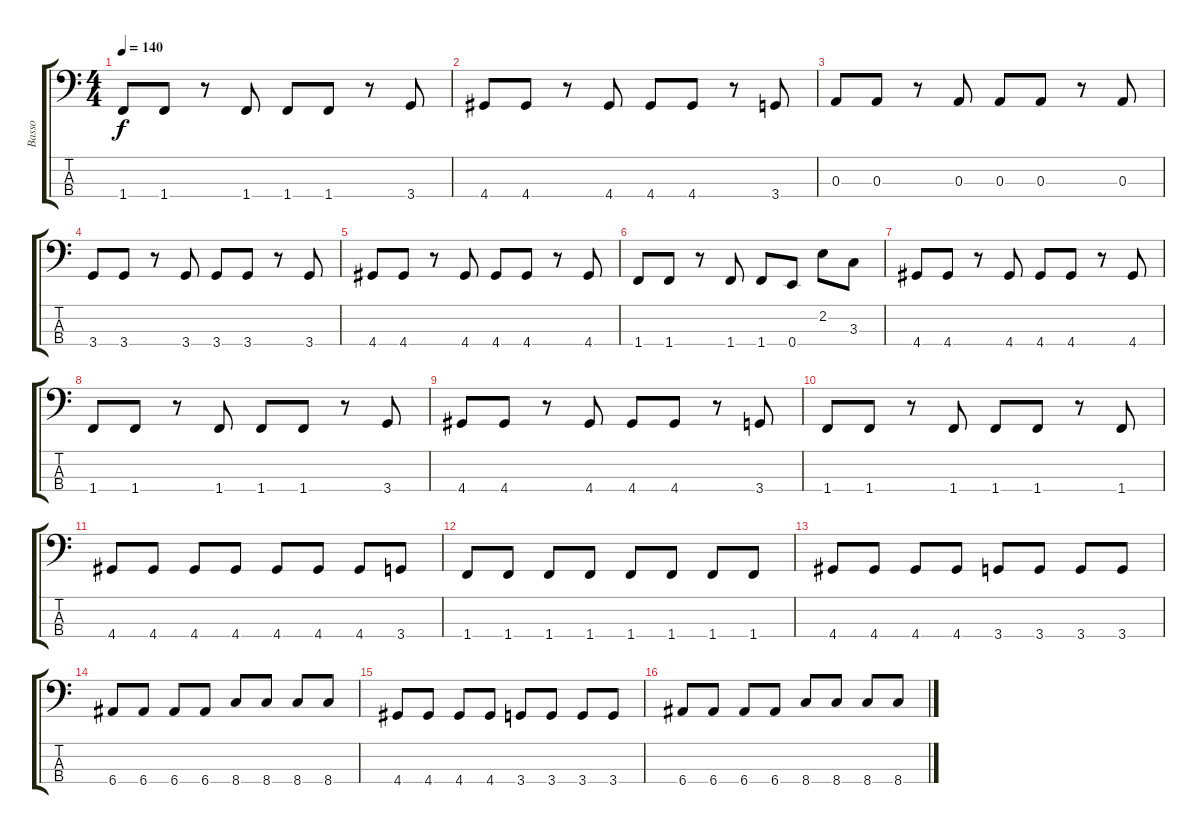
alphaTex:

\track ("Basso" "Basso") {instrument electricbasspick}
\staff {score tabs}
\tuning (G2 D2 A1 E1) {hide}
\ts (4 4)
\tempo 140
\clef f4
\ks c
1.4.8{dy f} 1.4.8 r.8 1.4.8 1.4.8 1.4.8 r.8 3.4.8 |
4.4.8 4.4.8 r.8 4.4.8 4.4.8 4.4.8 r.8 3.4.8 |
0.3.8 0.3.8 r.8 0.3.8 0.3.8 0.3.8 r.8 0.3.8 |
3.4.8 3.4.8 r.8 3.4.8 3.4.8 3.4.8 r.8 3.4.8 |
4.4.8 4.4.8 r.8 4.4.8 4.4.8 4.4.8 r.8 4.4.8 |
1.4.8 1.4.8 r.8 1.4.8 1.4.8 0.4.8 2.2.8 3.3.8 |
4.4.8 4.4.8 r.8 4.4.8 4.4.8 4.4.8 r.8 4.4.8 |
1.4.8 1.4.8 r.8 1.4.8 1.4.8 1.4.8 r.8 3.4.8 |
4.4.8 4.4.8 r.8 4.4.8 4.4.8 4.4.8 r.8 3.4.8 |
1.4.8 1.4.8 r.8 1.4.8 1.4.8 1.4.8 r.8 1.4.8 |
4.4.8 4.4.8 4.4.8 4.4.8 4.4.8 4.4.8 4.4.8 3.4.8 |
1.4.8 1.4.8 1.4.8 1.4.8 1.4.8 1.4.8 1.4.8 1.4.8 |
4.4.8 4.4.8 4.4.8 4.4.8 3.4.8 3.4.8 3.4.8 3.4.8 |
6.4.8 6.4.8 6.4.8 6.4.8 8.4.8 8.4.8 8.4.8 8.4.8 |
4.4.8 4.4.8 4.4.8 4.4.8 3.4.8 3.4.8 3.4.8 3.4.8 |
6.4.8 6.4.8 6.4.8 6.4.8 8.4.8 8.4.8 8.4.8 8.4.8
